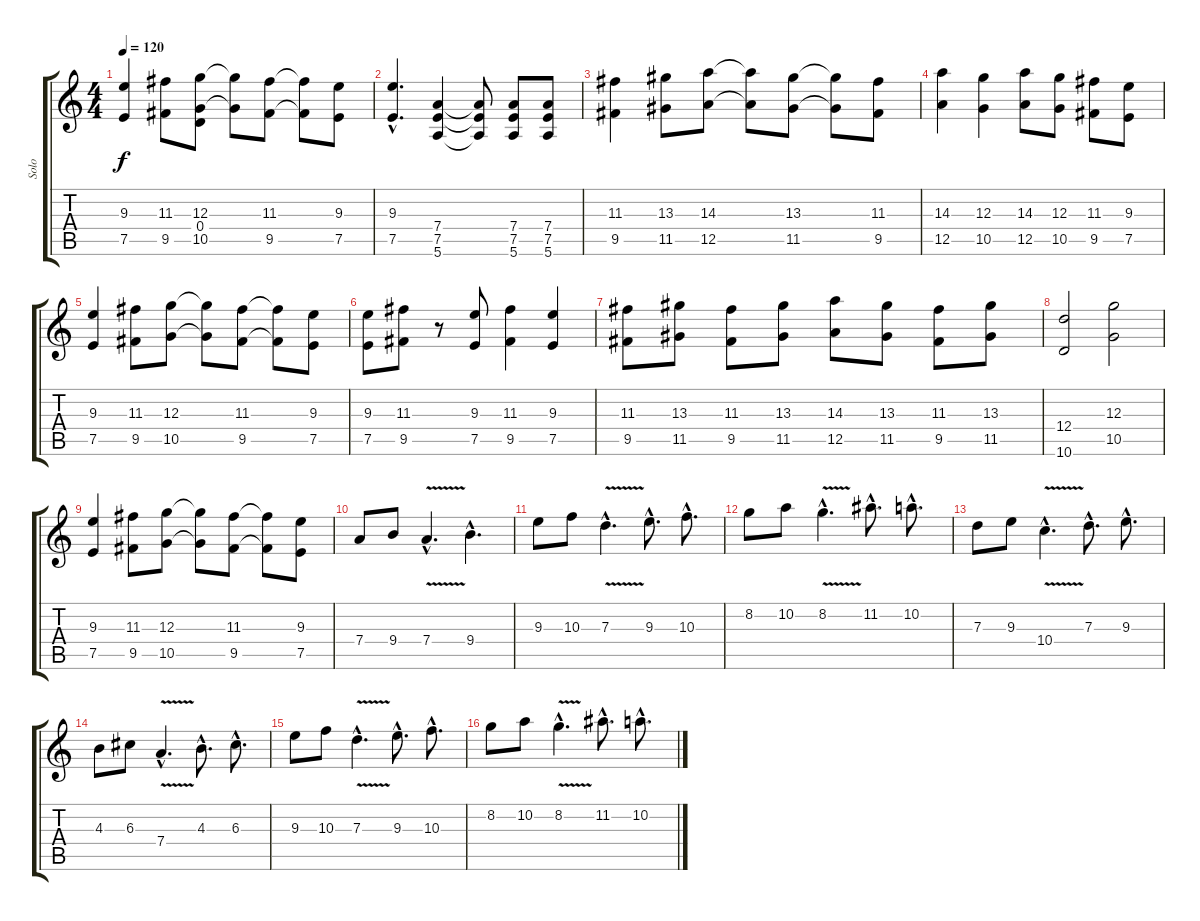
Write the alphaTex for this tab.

\track ("Solo" "Solo") {instrument overdrivenguitar}
\staff {score tabs}
\tuning (E4 B3 G3 D3 A2 E2) {hide}
\ts (4 4)
\tempo 120
\clef g2
\ks c
(9.3 7.5).4{dy f} (11.3 9.5).8 (12.3 0.4 10.5).8 (12.3{t} 10.5{t}).8 (11.3 9.5).8 (11.3{t} 9.5{t}).8 (9.3 7.5).8 |
(9.3{hac} 7.5{hac}).4{d} (7.4 7.5 5.6).4 (7.4{t} 7.5{t} 5.6{t}).8 (7.4 7.5 5.6).8 (7.4 7.5 5.6).8 |
(11.3 9.5).4 (13.3 11.5).8 (14.3 12.5).8 (14.3{t} 12.5{t}).8 (13.3 11.5).8 (13.3{t} 11.5{t}).8 (11.3 9.5).8 |
(14.3 12.5).4 (12.3 10.5).4 (14.3 12.5).8 (12.3 10.5).8 (11.3 9.5).8 (9.3 7.5).8 |
(9.3 7.5).4 (11.3 9.5).8 (12.3 10.5).8 (12.3{t} 10.5{t}).8 (11.3 9.5).8 (11.3{t} 9.5{t}).8 (9.3 7.5).8 |
(9.3 7.5).8 (11.3 9.5).8 r.8 (9.3 7.5).8 (11.3 9.5).4 (9.3 7.5).4 |
(11.3 9.5).8 (13.3 11.5).8 (11.3 9.5).8 (13.3 11.5).8 (14.3 12.5).8 (13.3 11.5).8 (11.3 9.5).8 (13.3 11.5).8 |
(12.4 10.6).2 (12.3 10.5).2 |
(9.3 7.5).4 (11.3 9.5).8 (12.3 10.5).8 (12.3{t} 10.5{t}).8 (11.3 9.5).8 (11.3{t} 9.5{t}).8 (9.3 7.5).8 |
7.4.8 9.4.8 7.4{v hac}.4{d} 9.4{hac}.4{d} |
9.3.8 10.3.8 7.3{v hac}.4{d} 9.3{hac}.8{d} 10.3{hac}.8{d} |
8.2.8 10.2.8 8.2{v hac}.4{d} 11.2{hac}.8{d} 10.2{hac}.8{d} |
7.3.8 9.3.8 10.4{v hac}.4{d} 7.3{hac}.8{d} 9.3{hac}.8{d} |
4.3.8 6.3.8 7.4{v hac}.4{d} 4.3{hac}.8{d} 6.3{hac}.8{d} |
9.3.8 10.3.8 7.3{v hac}.4{d} 9.3{hac}.8{d} 10.3{hac}.8{d} |
8.2.8 10.2.8 8.2{v hac}.4{d} 11.2{hac}.8{d} 10.2{hac}.8{d}
